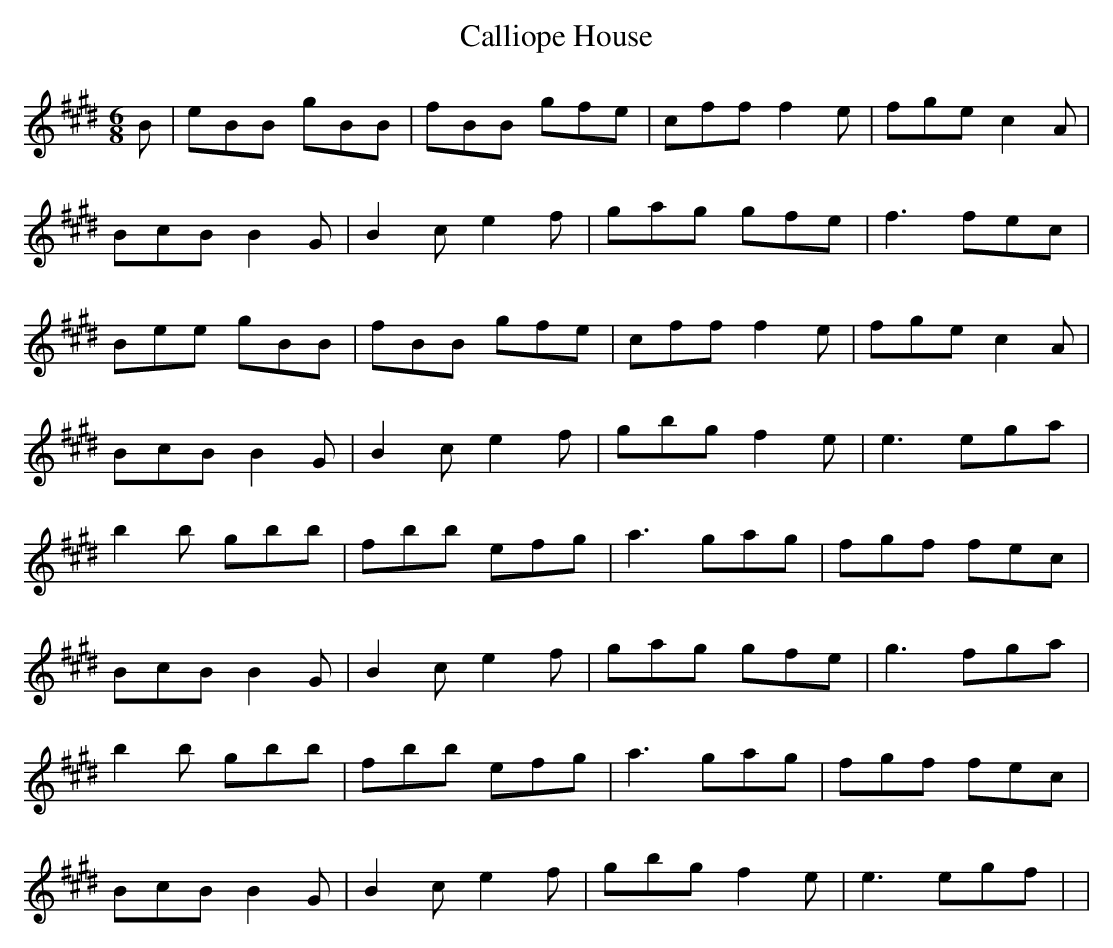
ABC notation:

X:1
T:Calliope House
M:6/8
K:E
B| eBB gBB|fBB gfe|cff f2 e|fge c2 A|
BcB B2 G|B2 c e2 f|gag gfe|f3 fec|
Bee gBB|fBB gfe|cff f2 e|fge c2 A|
BcB B2 G|B2 c e2 f|gbg f2 e|e3 ega|
b2 b gbb|fbb efg|a3 gag|fgf fec|
BcB B2 G|B2 c e2 f|gag gfe|g3 fga|
b2 b gbb|fbb efg|a3 gag|fgf fec|
BcB B2 G|B2 c e2 f|gbg f2 e|e3 egf|>|
